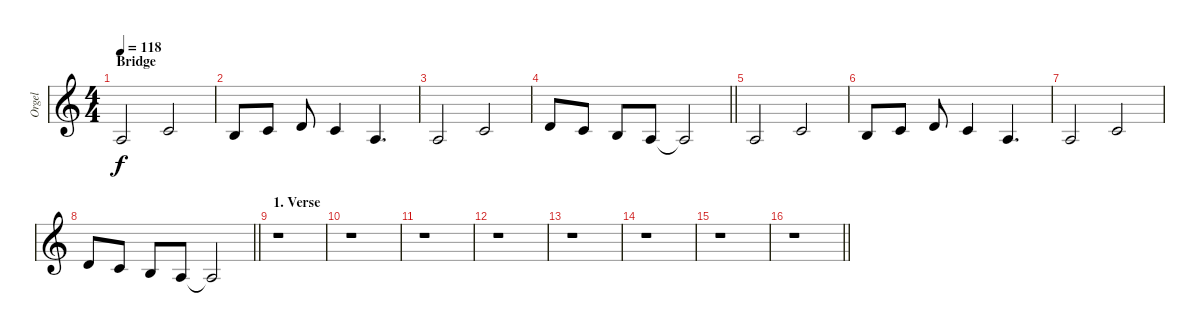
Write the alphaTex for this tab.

\track ("Orgel" "Orgel") {instrument churchorgan}
\staff {score}
\tuning (E4 B3 G3 D3 A2 E2) {hide}
\ts (4 4)
\section ("" "Bridge")
\tempo 118
\clef g2
\ks c
2.3.2{dy f} 1.2.2 |
0.2.8 1.2.8 3.2.8 1.2.4 2.3.4{d} |
2.3.2 1.2.2 |
\barLineRight lightlight
3.2.8 1.2.8 0.2.8 2.3.8 2.3{t}.2 |
2.3.2 1.2.2 |
0.2.8 1.2.8 3.2.8 1.2.4 2.3.4{d} |
2.3.2 1.2.2 |
\barLineRight lightlight
3.2.8 1.2.8 0.2.8 2.3.8 2.3{t}.2 |
\section ("" "1. Verse")
r.1 |
r.1 |
r.1 |
r.1 |
r.1 |
r.1 |
r.1 |
\barLineRight lightlight
r.1
